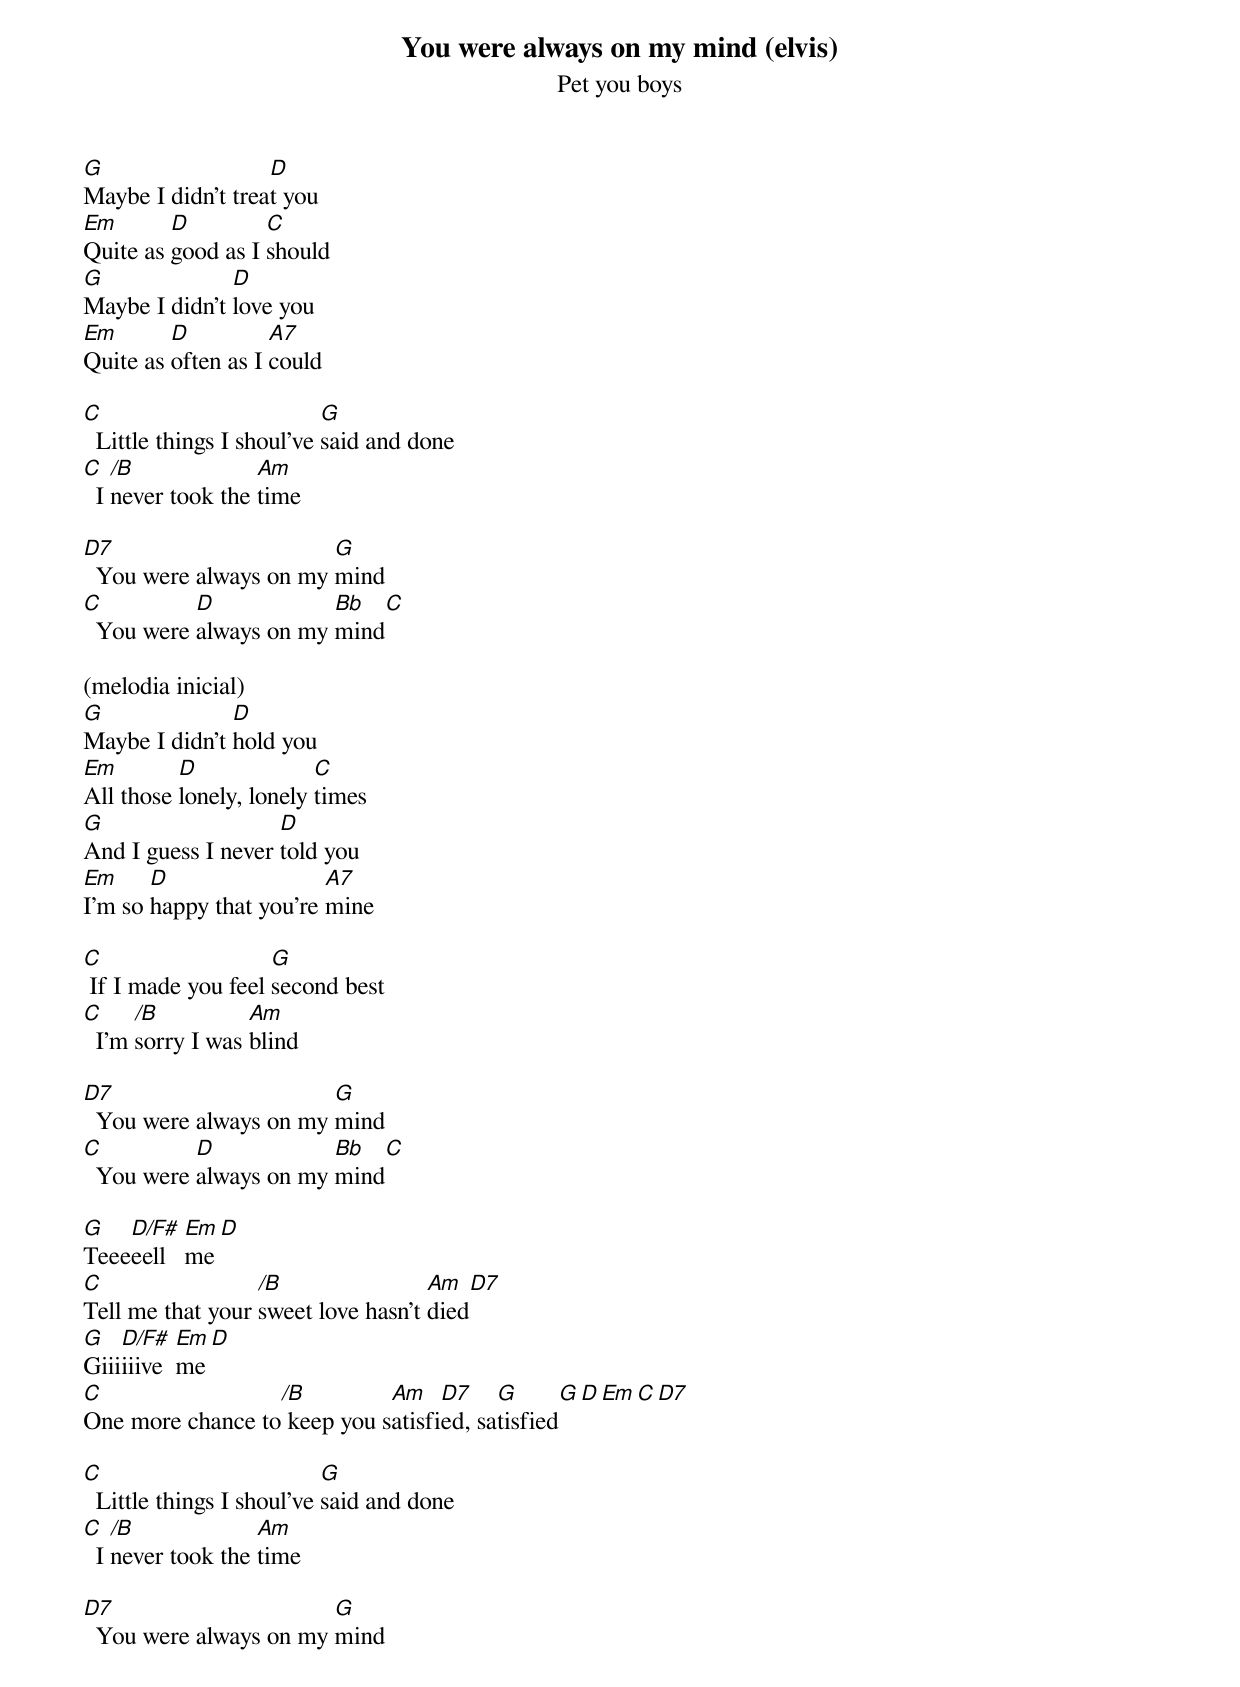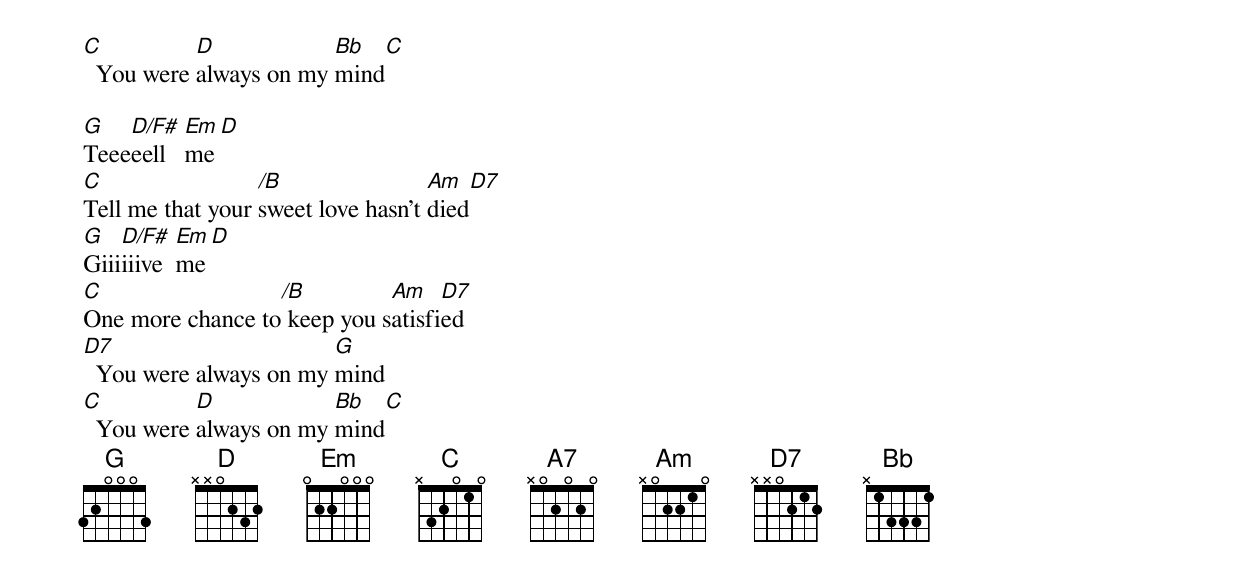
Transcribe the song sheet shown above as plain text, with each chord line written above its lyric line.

You were always on my mind (elvis)
Pet you boys

G                  D
Maybe I didn't treat you
Em       D         C
Quite as good as I should
G              D
Maybe I didn't love you
Em       D          A7
Quite as often as I could

C                          G
  Little things I shoul’ve said and done
C   /B             Am
  I never took the time

D7                      G
  You were always on my mind
C          D            Bb   C
  You were always on my mind

(melodia inicial)
G              D
Maybe I didn't hold you
Em        D              C
All those lonely, lonely times
G                   D
And I guess I never told you
Em     D                 A7
I'm so happy that you're mine

C                   G
 If I made you feel second best
C     /B          Am
  I'm sorry I was blind

D7                      G
  You were always on my mind
C          D            Bb   C
  You were always on my mind

G   D/F#   Em   D
Teeeeell   me
C                 /B                Am    D7
Tell me that your sweet love hasn't died
G   D/F#   Em   D
Giiiiiive  me
C                 /B         Am    D7    G       G   D   Em  C  D7
One more chance to keep you satisfied, satisfied

C                          G
  Little things I shoul’ve said and done
C   /B             Am
  I never took the time

D7                      G
  You were always on my mind
C          D            Bb   C
  You were always on my mind

G   D/F#   Em   D
Teeeeell   me
C                 /B                Am    D7
Tell me that your sweet love hasn't died
G   D/F#   Em   D
Giiiiiive  me
C                 /B         Am    D7
One more chance to keep you satisfied
D7                      G
  You were always on my mind
C          D            Bb   C
  You were always on my mind
